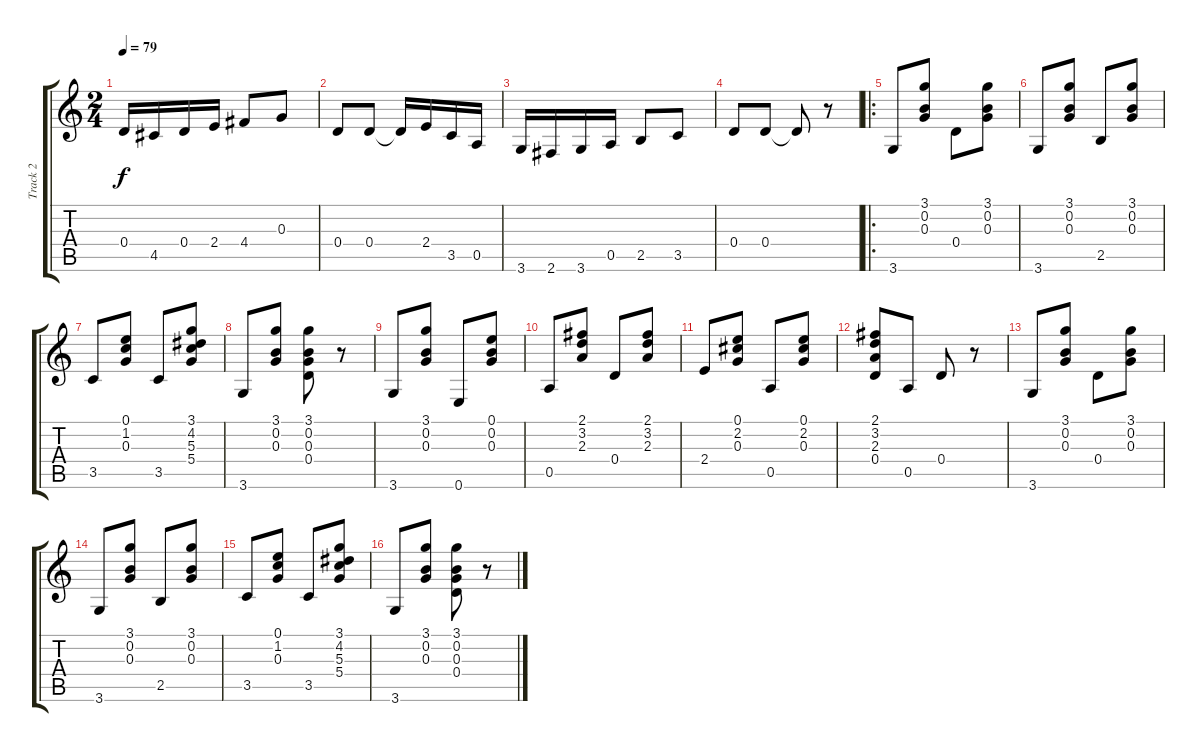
\track ("Track 2" "Track 2") {instrument acousticguitarsteel}
\staff {score tabs}
\tuning (E4 B3 G3 D3 A2 E2) {hide}
\ts (2 4)
\tempo 79
\clef g2
\ks c
0.4.16{dy f instrument acousticguitarsteel} 4.5.16 0.4.16 2.4.16 4.4.8 0.3.8 |
0.4.8 0.4.8 0.4{t}.16 2.4.16 3.5.16 0.5.16 |
3.6.16 2.6.16 3.6.16 0.5.16 2.5.8 3.5.8 |
0.4.8 0.4.8 0.4{t}.8 r.8 |
\ro
3.6.8 (3.1 0.2 0.3).8 0.4.8 (3.1 0.2 0.3).8 |
3.6.8 (3.1 0.2 0.3).8 2.5.8 (3.1 0.2 0.3).8 |
3.5.8 (0.1 1.2 0.3).8 3.5.8 (3.1 4.2 5.3 5.4).8 |
3.6.8 (3.1 0.2 0.3).8 (3.1 0.2 0.3 0.4).8 r.8 |
3.6.8 (3.1 0.2 0.3).8 0.6.8 (0.1 0.2 0.3).8 |
0.5.8 (2.1 3.2 2.3).8 0.4.8 (2.1 3.2 2.3).8 |
2.4.8 (0.1 2.2 0.3).8 0.5.8 (0.1 2.2 0.3).8 |
(2.1 3.2 2.3 0.4).8 0.5.8 0.4.8 r.8 |
3.6.8 (3.1 0.2 0.3).8 0.4.8 (3.1 0.2 0.3).8 |
3.6.8 (3.1 0.2 0.3).8 2.5.8 (3.1 0.2 0.3).8 |
3.5.8 (0.1 1.2 0.3).8 3.5.8 (3.1 4.2 5.3 5.4).8 |
3.6.8 (3.1 0.2 0.3).8 (3.1 0.2 0.3 0.4).8 r.8
